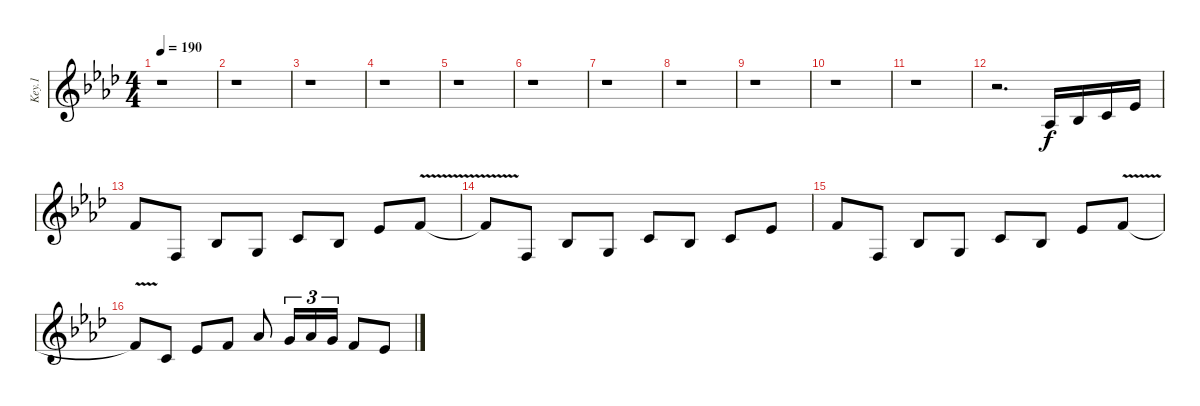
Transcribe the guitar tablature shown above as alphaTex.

\track ("Key.1" "Key.1") {instrument lead1square}
\staff {score}
\tuning (E4 B3 G3 D3 A2 E2) {hide}
\ts (4 4)
\tempo 190
\clef g2
\ks ab
r.1{dy f} |
r.1 |
r.1 |
r.1 |
r.1 |
r.1 |
r.1 |
r.1 |
r.1 |
r.1 |
r.1 |
r.2{d} 1.3.16{instrument lead2sawtooth} 3.3.16 1.2.16 4.2.16 |
1.1.8 3.4.8 3.3.8 0.3.8 1.2.8 3.3.8 4.2.8 1.1{v}.8 |
1.1{t}.8 3.4.8 3.3.8 0.3.8 1.2.8 3.3.8 1.2.8 4.2.8 |
1.1.8 3.4.8 3.3.8 0.3.8 1.2.8 3.3.8 4.2.8 1.1{v}.8 |
1.1{t}.8 1.2.8 4.2.8 1.1.8 4.1.8 3.1.16{tu (3 2)} 4.1.16{tu (3 2)} 3.1.16{tu (3 2)} 1.1.8 4.2.8
